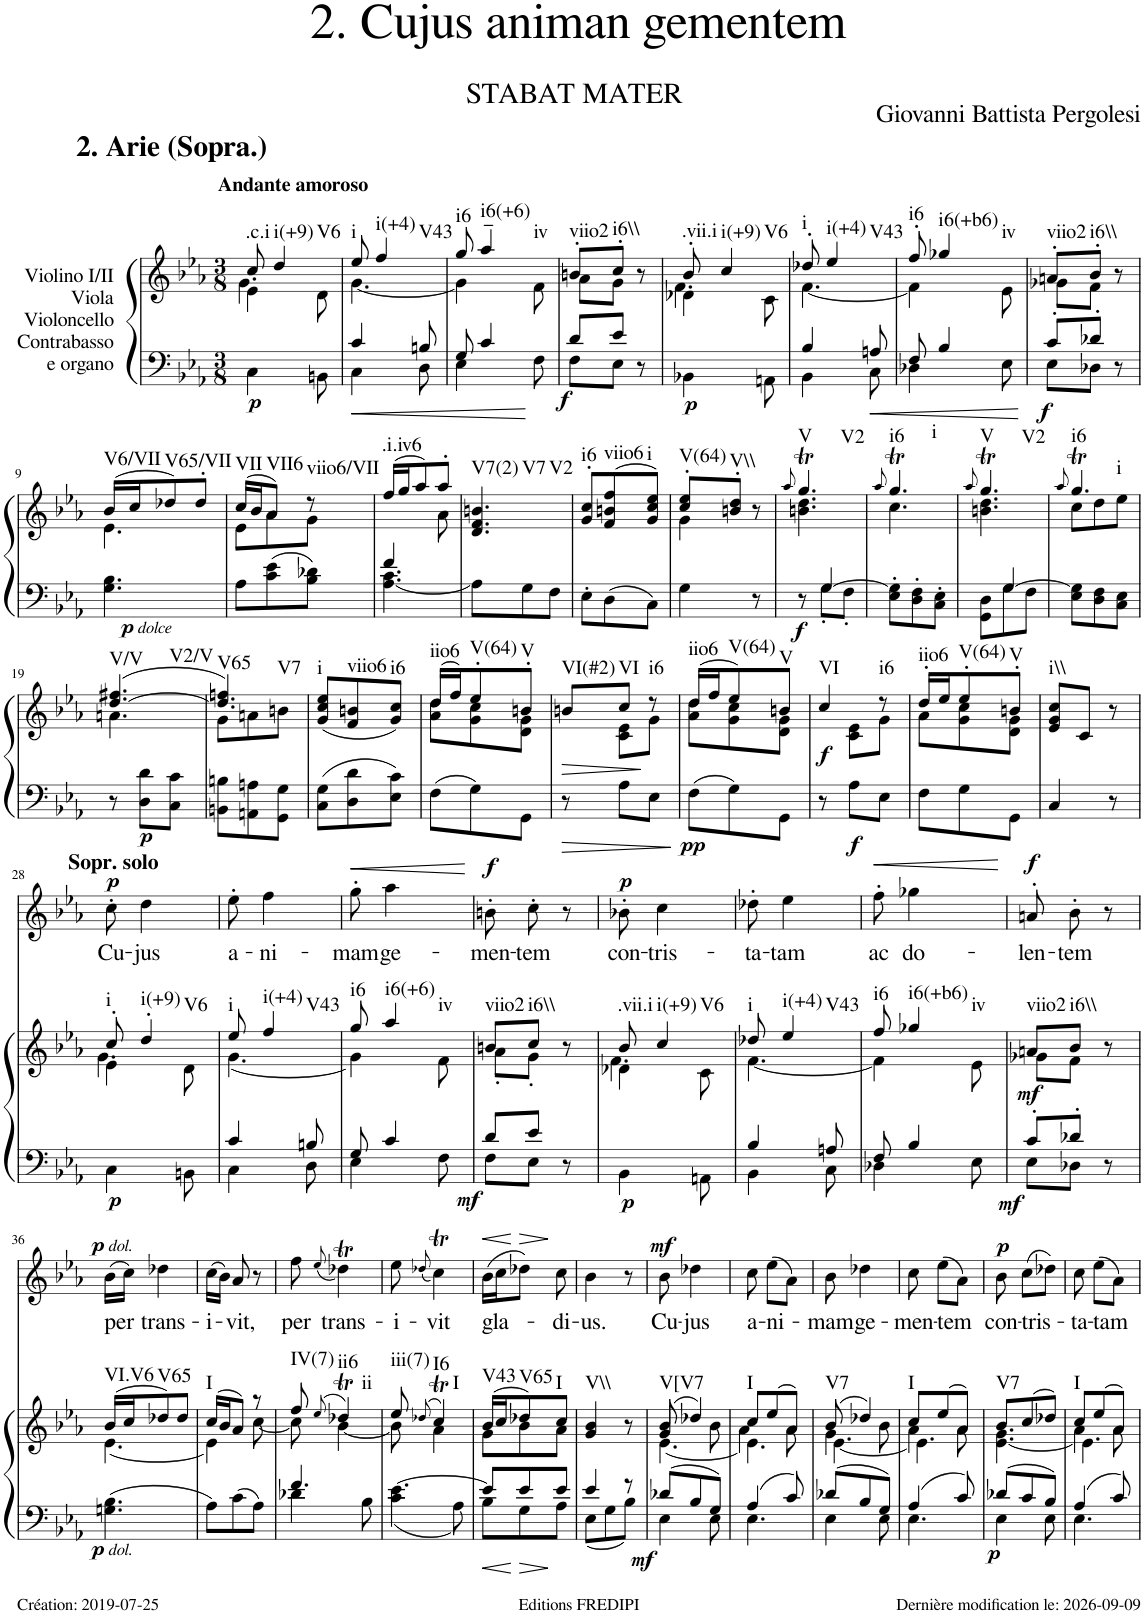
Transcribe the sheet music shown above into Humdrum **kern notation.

**kern	**kern	**dynam	**harte	**kern	**text	**dynam
*part2	*part2	*part2	*part2	*part1	*part1	*part1
*staff3	*staff2	*staff2/3	*	*staff1	*staff1	*staff1
*I"Violino I/II Viola Violoncello Contrabasso e organo	*	*	*	*I"Soprano	*	*
*clefF4	*clefG2	*	*	*clefG2	*	*
*k[b-e-a-]	*k[b-e-a-]	*	*	*k[b-e-a-]	*	*
*M3/8	*M3/8	*	*	*M3/8	*	*
=1	=1	=1	=1	=1	=1	=1
*	*^	*	*	*	*	*
*	*	*^	*	*	*	*	*
!	!	!	!	!	!	!LO:TX:a:B:t=Andante amoroso	!	!
!	!	!	!	!LO:DY:b=2	!LO:H:kt=.c.i	!	!	!
4C\	8cc/	4e-\	4.g\	p	N	4.r	.	.
!	!	!	!	!	!LO:H:n=1:kt=i(+9)	!	!	!
!	!	!	!	!	!LO:H:n=2:kt=V6	!	!	!
.	4dd/	.	.	.	N N	.	.	.
8BBn\	.	8d\	.	.	.	.	.	.
*	*	*v	*v	*	*	*	*	*
=2	=2	=2	=2	=2	=2	=2	=2
*^	*	*	*	*	*	*	*
!	!	!	!	!	!LO:H:kt=i	!	!	!
4c/	4C\	8ee-/	[<4.g\	.	N	4.r	.	.
!	!	!	!	!	!LO:H:n=1:kt=i(+4)	!	!	!
!	!	!	!	!	!LO:H:n=2:kt=V43	!	!	!
.	.	4ff/	.	.	N N	.	.	.
8Bn/	8D\	.	.	.	.	.	.	.
=3	=3	=3	=3	=3	=3	=3	=3	=3
!	!	!	!	!	!LO:H:kt=i6	!	!	!
8G/	4E-\	8gg/	4g\]	.	N	4.r	.	.
!	!	!	!	!	!LO:H:n=1:kt=i6(+6)	!	!	!
!	!	!	!	!	!LO:H:n=2:kt=iv	!	!	!
4c/	.	4aa-~/	.	.	N N	.	.	.
.	8F\	.	8f\	.	.	.	.	.
=4	=4	=4	=4	=4	=4	=4	=4	=4
!	!	!	!	!LO:DY:b=2	!LO:H:kt=viio2	!	!	!
8d/L	8F\L	8bn'/L	8a-\L	f	N	4.r	.	.
!	!	!	!	!	!LO:H:kt=i6\\	!	!	!
8e-/J	8E-\J	8cc'/J	8g\J	.	N	.	.	.
8r	8ryy	8r	8ryy	.	.	.	.	.
=5	=5	=5	=5	=5	=5	=5	=5	=5
*	*	*	*^	*	*	*	*	*
!	!	!	!	!	!LO:DY:b=2	!LO:H:kt=.vii.i	!	!	!
*v	*v	*	*	*	*	*	*	*	*
4BB-X\	8b-'/	4d-X\	4.f\	p	N	4.r	.	.
!	!	!	!	!	!LO:H:n=1:kt=i(+9)	!	!	!
!	!	!	!	!	!LO:H:n=2:kt=V6	!	!	!
.	4cc/	.	.	.	N N	.	.	.
8AAn\	.	8c\	.	.	.	.	.	.
*	*	*v	*v	*	*	*	*	*
=6	=6	=6	=6	=6	=6	=6	=6
*^	*	*	*	*	*	*	*
!	!	!	!	!	!LO:H:kt=i	!	!	!
4B-/	4BB-\	8dd-X'/	[<4.f\	.	N	4.r	.	.
!	!	!	!	!	!LO:H:n=1:kt=i(+4)	!	!	!
!	!	!	!	!	!LO:H:n=2:kt=V43	!	!	!
.	.	4ee-/	.	.	N N	.	.	.
8An/	8C\	.	.	.	.	.	.	.
=7	=7	=7	=7	=7	=7	=7	=7	=7
!	!	!	!	!	!LO:H:kt=i6	!	!	!
8F/	4D-X\	8ff'/	4f\]	.	N	4.r	.	.
!	!	!	!	!	!LO:H:n=1:kt=i6(+b6)	!	!	!
!	!	!	!	!	!LO:H:n=2:kt=iv	!	!	!
4B-/	.	4gg-X/	.	.	N N	.	.	.
.	8E-\	.	8e-\	.	.	.	.	.
=8	=8	=8	=8	=8	=8	=8	=8	=8
!	!	!	!	!LO:DY:b=2	!LO:H:kt=viio2	!	!	!
8c'/L	8E-\L	8an'/L	8g-X\L	f	N	4.r	.	.
!	!	!	!	!	!LO:H:kt=i6\\	!	!	!
8d-X'/J	8D-X\J	8b-'/J	8f\J	.	N	.	.	.
8r	8ryy	8r	8ryy	.	.	.	.	.
!!LO:LB:g=z
=9	=9	=9	=9	=9	=9	=9	=9	=9
!	!	!	!	!	!LO:H:kt=V6/VII	!	!	!
*v	*v	*	*	*	*	*	*	*
4.G\ 4.B-\	(>16b-/LL	4.e-\	.	N	4.r	.	.
!	!	!	!LO:DY:b	!	!	!	!
!	!	!	!LO:DY:n=1:b	!	!	!	!
.	16cc/J	.	p other-dynamics	.	.	.	.
!	!	!	!	!LO:H:kt=V65/VII	!	!	!
.	8dd-X/)	.	.	N	.	.	.
.	8dd-'/J	.	.	.	.	.	.
=10	=10	=10	=10	=10	=10	=10	=10
!	!	!	!	!LO:H:kt=VII	!	!	!
8A-\L	(>16cc/LL	8e-\L	.	N	4.r	.	.
.	16b-/J	.	.	.	.	.	.
!	!	!	!	!LO:H:kt=VII6	!	!	!
8c\ 8e-\	8a-/J)	8a-\	.	N	.	.	.
!	!	!	!	!LO:H:kt=viio6/VII	!	!	!
8B-\ 8d-X\J	8r	8g\J	.	N	.	.	.
=11	=11	=11	=11	=11	=11	=11	=11
*^	*	*	*	*	*	*	*
!	!	!	!	!	!LO:H:kt=.i.iv6	!	!	!
4f/	[<4.A-\ 4.c\	(>16ff/LL	4ryy	.	N	4.r	.	.
.	.	16gg/J	.	.	.	.	.	.
.	.	8aa-/)	.	.	.	.	.	.
8ryy	.	8aa-'/J	8a-\	.	.	.	.	.
=12	=12	=12	=12	=12	=12	=12	=12	=12
!	!	!	!	!	!LO:H:n=1:kt=V7(2)	!	!	!
!	!	!	!	!	!LO:H:n=2:kt=V7	!	!	!
!	!	!	!	!	!LO:H:n=3:kt=V2	!	!	!
*	*	*v	*v	*	*	*	*	*
4.ryy	8A-\L]	4.d/ 4.f/ 4.bn/	.	N N N	4.r	.	.
.	8G\	.	.	.	.	.	.
.	8F\J	.	.	.	.	.	.
=13	=13	=13	=13	=13	=13	=13	=13
!	!	!	!	!LO:H:kt=i6	!	!	!
*v	*v	*	*	*	*	*	*
8E-'>\L	8g/'> 8cc/'>L	.	N	4.r	.	.
!	!	!	!LO:H:kt=viio6	!	!	!
8D\	(>8f/ 8bn/ 8ff/	.	N	.	.	.
!	!	!	!LO:H:kt=i	!	!	!
8C\J	8g/ 8cc/ 8ee-/J)	.	N	.	.	.
=14	=14	=14	=14	=14	=14	=14
*	*^	*	*	*	*	*
!	!	!	!	!LO:H:kt=V(64)	!	!	!
4G\	8cc/' 8ee-/'L	4g\	.	N	4.r	.	.
!	!	!	!	!LO:H:kt=V\\	!	!	!
.	8bn/' 8dd/'J	.	.	N	.	.	.
8r	8r	8ryy	.	.	.	.	.
=15	=15	=15	=15	=15	=15	=15	=15
.	8qaa-/	.	.	.	.	.	.
*^	*	*	*	*	*	*	*
!	!	!	!	!LO:DY:b=2	!LO:H:n=1:kt=V	!	!	!
!	!	!	!	!	!LO:H:n=2:kt=V2	!	!	!
8r	8ryy	4.ggt/	4.bn\ 4.dd\	f	N N	4.r	.	.
[>4G/	8G'\L	.	.	.	.	.	.	.
.	8F'\J	.	.	.	.	.	.	.
*v	*v	*	*	*	*	*	*	*
=16	=16	=16	=16	=16	=16	=16	=16
.	8qaa-/	.	.	.	.	.	.
!	!	!	!	!LO:H:n=1:kt=i6	!	!	!
!	!	!	!	!LO:H:n=2:kt=i	!	!	!
8E-\' 8G\]'L	4.ggt/	4.cc\	.	N N	4.r	.	.
8D\' 8F\'	.	.	.	.	.	.	.
8C\' 8E-\'J	.	.	.	.	.	.	.
=17	=17	=17	=17	=17	=17	=17	=17
.	8qaa-/	.	.	.	.	.	.
*^	*	*	*	*	*	*	*
!	!	!	!	!	!LO:H:n=1:kt=V	!	!	!
!	!	!	!	!	!LO:H:n=2:kt=V2	!	!	!
8GG\ 8D\L	8ryy	4.ggt/	4.bn\ 4.dd\	.	N N	4.r	.	.
[>8G\	4G/	.	.	.	.	.	.	.
8F\J	.	.	.	.	.	.	.	.
*v	*v	*	*	*	*	*	*	*
=18	=18	=18	=18	=18	=18	=18	=18
.	8qaa-/	.	.	.	.	.	.
!	!	!	!	!LO:H:n=1:kt=i6	!	!	!
!	!	!	!	!LO:H:n=2:kt=i	!	!	!
8E-\ 8G\]L	4.ggt/	8cc\L	.	N N	4.r	.	.
8D\ 8F\	.	8dd\	.	.	.	.	.
8C\ 8E-\J	.	8ee-\J	.	.	.	.	.
!!LO:LB:g=z
=19	=19	=19	=19	=19	=19	=19	=19
!	!	!	!	!LO:H:n=1:kt=V/V	!	!	!
!	!	!	!	!LO:H:n=2:kt=V2/V	!	!	!
8r	4.an\	(>[>4.dd/ 4.ff#X/	.	N N	4.r	.	.
!	!	!	!LO:DY:b=2	!	!	!	!
8D\ 8d\L	.	.	p	.	.	.	.
8C\ 8c\J	.	.	.	.	.	.	.
=20	=20	=20	=20	=20	=20	=20	=20
!	!	!	!	!LO:H:kt=V65	!	!	!
8BBn\ 8Bn\L	8g\L	4.dd/] 4.ffn/)	.	N	4.r	.	.
8AAn\ 8An\	8an\	.	.	.	.	.	.
!	!	!	!	!LO:H:kt=V7	!	!	!
8GG\ 8G\J	8bn\J	.	.	N	.	.	.
*	*v	*v	*	*	*	*	*
=21	=21	=21	=21	=21	=21	=21
!	!	!	!LO:H:kt=i	!	!	!
8C\ 8G\L	(<8g/ 8cc/ 8ee-/L	.	N	4.r	.	.
!	!	!	!LO:H:kt=viio6	!	!	!
8D\ 8d\	8f/ 8bn/	.	N	.	.	.
!	!	!	!LO:H:kt=i6	!	!	!
8E-\ 8c\J	8g/ 8cc/J)	.	N	.	.	.
=22	=22	=22	=22	=22	=22	=22
*	*^	*	*	*	*	*
!	!	!	!	!LO:H:kt=iio6	!	!	!
8F\L	(>16dd/LL	8a-\ 8dd\L	.	N	4.r	.	.
.	16ff/J)	.	.	.	.	.	.
!	!	!	!	!LO:H:kt=V(64)	!	!	!
8G\	8ee-'/	8g\ 8cc\	.	N	.	.	.
!	!	!	!	!LO:H:kt=V	!	!	!
8GG\J	8bn'/J	8d\ 8g\J	.	N	.	.	.
=23	=23	=23	=23	=23	=23	=23	=23
!	!	!	!LO:HP:b	!LO:H:kt=VI(#2)	!	!	!
8r	8bn/L	8ryy	>	N	4.r	.	.
!	!	!	!	!LO:H:kt=VI	!	!	!
8A-\L	8cc/J	8c\ 8e-\L	.	N	.	.	.
!	!	!	!	!LO:H:kt=i6	!	!	!
8E-\J	8r	8g\J	]	N	.	.	.
=24	=24	=24	=24	=24	=24	=24	=24
!	!	!	!LO:DY:b=2	!LO:H:kt=iio6	!	!	!
8F\L	(16dd/LL	8a-\ 8dd\L	pp	N	4.r	.	.
.	16ff/J	.	.	.	.	.	.
!	!	!	!	!LO:H:kt=V(64)	!	!	!
8G\	8ee-/)	8g\ 8cc\	.	N	.	.	.
!	!	!	!	!LO:H:kt=V	!	!	!
8GG\J	8bn/J	8d\ 8g\J	.	N	.	.	.
=25	=25	=25	=25	=25	=25	=25	=25
!	!	!	!LO:DY:b	!LO:H:kt=VI	!	!	!
8r	4cc/	8ryy	f	N	4.r	.	.
!	!	!	!LO:DY:b=2	!	!	!	!
8A-\L	.	8c\ 8e-\L	f	.	.	.	.
!	!	!	!	!LO:H:kt=i6	!	!	!
8E-\J	8r	8g\J	.	N	.	.	.
=26	=26	=26	=26	=26	=26	=26	=26
!	!	!	!	!LO:H:kt=iio6	!	!	!
8F\L	16dd'/LL	8a-\L	.	N	4.r	.	.
.	16ee-/J	.	.	.	.	.	.
!	!	!	!	!LO:H:kt=V(64)	!	!	!
8G\	8ee-'/	8g\ 8cc\	.	N	.	.	.
!	!	!	!	!LO:H:kt=V	!	!	!
8GG\J	8bn'/J	8d\ 8g\J	.	N	.	.	.
=27	=27	=27	=27	=27	=27	=27	=27
!	!	!	!	!LO:H:kt=i\\	!	!	!
*	*v	*v	*	*	*	*	*
4C/	8e-/ 8g/ 8cc/L	.	N	4.r	.	.
.	8c/J	.	.	.	.	.
8r	8r	.	.	.	.	.
!!LO:LB:g=z
=28	=28	=28	=28	=28	=28	=28
*	*^	*	*	*	*	*
*	*	*^	*	*	*	*	*
!	!	!	!	!	!	!LO:TX:a:B:t=Sopr. solo	!	!
!	!	!	!	!LO:DY:b=2	!LO:H:kt=i	!	!LO:LY:b	!LO:DY:a
4C\	8cc'/	4e-\	4.g\	p	N	8cc'\	Cu-	p
!	!	!	!	!	!LO:H:n=1:kt=i(+9)	!	!LO:LY:b	!
!	!	!	!	!	!LO:H:n=2:kt=V6	!	!	!
.	4dd'/	.	.	.	N N	4dd\	-jus	.
8BBn\	.	8d\	.	.	.	.	.	.
*	*	*v	*v	*	*	*	*	*
=29	=29	=29	=29	=29	=29	=29	=29
*^	*	*	*	*	*	*	*
!	!	!	!	!	!LO:H:kt=i	!	!LO:LY:b	!
4c/	4C\	8ee-/	[<4.g\	.	N	8ee-'\	a-	.
!	!	!	!	!	!LO:H:n=1:kt=i(+4)	!	!LO:LY:b	!
!	!	!	!	!	!LO:H:n=2:kt=V43	!	!	!
.	.	4ff/	.	.	N N	4ff\	-ni-	.
8Bn/	8D\	.	.	.	.	.	.	.
=30	=30	=30	=30	=30	=30	=30	=30	=30
!	!	!	!	!	!LO:H:kt=i6	!	!LO:LY:b	!LO:HP:b
8G/	4E-\	8gg/	4g\]	.	N	8gg'\	-mam	<
!	!	!	!	!	!LO:H:n=1:kt=i6(+6)	!	!LO:LY:b	!
!	!	!	!	!	!LO:H:n=2:kt=iv	!	!	!
4c/	.	4aa-/	.	.	N N	4aa-\	ge-	.
.	8F\	.	8f\	.	.	.	.	.
*v	*v	*	*	*	*	*	*	*
*	*v	*v	*	*	*	*	*
.	.	.	.	.	.	[
=31	=31	=31	=31	=31	=31	=31
*^	*^	*	*	*	*	*
!	!	!	!	!LO:DY:b=2	!LO:H:kt=viio2	!	!LO:LY:b	!LO:DY:a
8d/L	8F\L	8bn/L	8a-'\L	mf	N	8bn'\	-men-	f
!	!	!	!	!	!LO:H:kt=i6\\	!	!LO:LY:b	!
8e-/J	8E-\J	8cc/J	8g'\J	.	N	8cc'\	-tem	.
8r	8ryy	8r	8ryy	.	.	8r	.	.
=32	=32	=32	=32	=32	=32	=32	=32	=32
*	*	*	*^	*	*	*	*	*
!	!	!	!	!	!LO:DY:b=2	!LO:H:kt=.vii.i	!	!LO:LY:b	!LO:DY:a
*v	*v	*	*	*	*	*	*	*	*
4BB-\	8b-/	4d-X\	4.f\	p	N	8b-X'\	con-	p
!	!	!	!	!	!LO:H:n=1:kt=i(+9)	!	!LO:LY:b	!
!	!	!	!	!	!LO:H:n=2:kt=V6	!	!	!
.	4cc/	.	.	.	N N	4cc\	-tris-	.
8AAn\	.	8c\	.	.	.	.	.	.
*	*	*v	*v	*	*	*	*	*
=33	=33	=33	=33	=33	=33	=33	=33
*^	*	*	*	*	*	*	*
!	!	!	!	!	!LO:H:kt=i	!	!LO:LY:b	!
4B-/	4BB-\	8dd-X/	[<4.f\	.	N	8dd-X'\	-ta-	.
!	!	!	!	!	!LO:H:n=1:kt=i(+4)	!	!LO:LY:b	!
!	!	!	!	!	!LO:H:n=2:kt=V43	!	!	!
.	.	4ee-/	.	.	N N	4ee-\	-tam	.
8An/	8C\	.	.	.	.	.	.	.
=34	=34	=34	=34	=34	=34	=34	=34	=34
!	!	!	!	!	!LO:H:kt=i6	!	!LO:LY:b	!LO:HP:b
8F/	4D-X\	8ff/	4f\]	.	N	8ff'\	ac	<
!	!	!	!	!	!LO:H:n=1:kt=i6(+b6)	!	!LO:LY:b	!
!	!	!	!	!	!LO:H:n=2:kt=iv	!	!	!
4B-/	.	4gg-X/	.	.	N N	4gg-X\	do-	.
.	8E-\	.	8e-\	.	.	.	.	.
*v	*v	*	*	*	*	*	*	*
*	*v	*v	*	*	*	*	*
.	.	.	.	.	.	[
=35	=35	=35	=35	=35	=35	=35
*^	*^	*	*	*	*	*
!	!	!	!	!LO:DY:b=2	!	!	!LO:LY:b	!
!	!	!	!	!LO:DY:n=1:b	!LO:H:kt=viio2	!	!	!LO:DY:a
8c'/L	8E-\L	8an/L	8g-X\L	mf mf	N	8an'>/	-len-	f
!	!	!	!	!	!LO:H:kt=i6\\	!	!LO:LY:b	!
8d-X'/J	8D-X\J	8b-/J	8f\J	.	N	8b-'\	-tem	.
8r	8ryy	8r	8ryy	.	.	8r	.	.
!!LO:LB:g=z
=36	=36	=36	=36	=36	=36	=36	=36	=36
!	!	!	!	!LO:DY:b=2	!	!	!LO:LY:b	!
!	!	!	!	!LO:DY:n=1:b=2	!	!	!	!LO:DY:a
!	!	!	!	!	!LO:H:kt=VI.V6	!	!	!LO:DY:n=1:a
*v	*v	*	*	*	*	*	*	*
4.Gn\ 4.B-\	(16b-/LL	[<4.e-\	p other-dynamics	N	(>16b-\LL	per	p other-dynamics
.	16cc/J	.	.	.	16cc\JJ)	.	.
!	!	!	!	!LO:H:kt=V65	!	!LO:LY:b	!
.	8dd-X/)	.	.	N	4dd-X\	trans-	.
.	8dd-/J	.	.	.	.	.	.
=37	=37	=37	=37	=37	=37	=37	=37
!	!	!	!	!LO:H:kt=I	!	!LO:LY:b	!
8A-\L	(>16cc/LL	4e-\]	.	N	(>16cc\LL	-i-	.
.	16b-/J	.	.	.	16b-\JJ)	.	.
!	!	!	!	!	!	!LO:LY:b	!
8c\	8a-/J)	.	.	.	8a-/	-vit,	.
8A-\J	8r	[<8cc\	.	.	8r	.	.
=38	=38	=38	=38	=38	=38	=38	=38
*^	*	*	*	*	*	*	*
!	!	!	!	!	!LO:H:kt=IV(7)	!	!LO:LY:b	!
4d-X\	4.f/	8ff/	8cc\]	.	N	8ff\	per	.
.	.	(8qee-/	.	.	.	(8qee-/	.	.
!	!	!	!	!	!LO:H:n=1:kt=ii6	!	!LO:LY:b	!
!	!	!	!	!	!LO:H:n=2:kt=ii	!	!	!
.	.	4dd-XT/)	[<4b-\	.	N N	4dd-XT\)	trans-	.
8B-\	.	.	.	.	.	.	.	.
=39	=39	=39	=39	=39	=39	=39	=39	=39
!	!	!	!	!	!LO:H:kt=iii(7)	!	!LO:LY:b	!
4c\	[>4.e-\	8ee-/	8b-\]	.	N	8ee-\	-i-	.
.	.	(8qdd-X/	.	.	.	(8qdd-X/	.	.
!	!	!	!	!	!LO:H:n=1:kt=I6	!	!LO:LY:b	!
!	!	!	!	!	!LO:H:n=2:kt=I	!	!	!
.	.	4ccT/)	4a-\	.	N N	4ccT\)	-vit	.
8A-\	.	.	.	.	.	.	.	.
=40	=40	=40	=40	=40	=40	=40	=40	=40
!	!	!	!	!	!LO:H:kt=V43	!	!LO:LY:b	!LO:HP:b
8B-\L	8e-/L]	(>16b-/LL	8g\L	.	N	(>16b-\LL	gla-	<
.	.	16cc/J	.	.	.	16cc\J	.	.
!	!	!	!	!	!LO:H:kt=V65	!	!	!LO:HP:n=1:b
8G\	8e-/	8dd-X/)	8b-\	.	N	8dd-X\J)	.	[ >
!	!	!	!	!	!LO:H:kt=I	!	!LO:LY:b	!
8A-\J	8e-/J	8cc/J	8a-\J	.	N	8cc\	-di-	]
=41	=41	=41	=41	=41	=41	=41	=41	=41
!	!	!	!	!	!LO:H:kt=V\\	!	!LO:LY:b	!
*	*	*v	*v	*	*	*	*	*
4e-/	8E-\L	4g/ 4b-/	.	N	4b-\	-us.	.
.	8G\	.	.	.	.	.	.
8r	8B-\J	8r	.	.	8r	.	.
=42	=42	=42	=42	=42	=42	=42	=42
*	*	*^	*	*	*	*	*
*	*	*	*^	*	*	*	*	*
!	!	!	!	!	!LO:DY:b=2	!LO:H:kt=V[V7	!	!LO:LY:b	!LO:DY:a
8d-X/L	4E-\	(>8b-/	[<4.e-\	4g/	mf	N	8b-\	Cu-	mf
!	!	!	!	!	!	!	!	!LO:LY:b	!
8B-/	.	4dd-X/)	.	.	.	.	4dd-X\	-jus	.
8G/J	8E-\	.	.	8b-\	.	.	.	.	.
=43	=43	=43	=43	=43	=43	=43	=43	=43	=43
!	!	!	!	!	!	!LO:H:kt=I	!	!LO:LY:b	!
4A-/	4.E-\	8cc/L	4.e-\]	4a-\	.	N	8cc\	a-	.
!	!	!	!	!	!	!	!	!LO:LY:b	!
.	.	(>8ee-/	.	.	.	.	(>8ee-\L	-ni-	.
8c/	.	8a-/J)	.	8a-\	.	.	8a-\J)	.	.
=44	=44	=44	=44	=44	=44	=44	=44	=44	=44
!	!	!	!	!	!	!LO:H:kt=V7	!	!LO:LY:b	!
8d-X/L	4E-\	(>8b-/	4g\	[<4.e-\	.	N	8b-\	-mam	.
!	!	!	!	!	!	!	!	!LO:LY:b	!
8B-/	.	4dd-X/)	.	.	.	.	4dd-X\	ge-	.
8G/J	8E-\	.	8b-\	.	.	.	.	.	.
=45	=45	=45	=45	=45	=45	=45	=45	=45	=45
!	!	!	!	!	!	!LO:H:kt=I	!	!LO:LY:b	!
4A-/	4.E-\	8cc/L	4a-\	4.e-\]	.	N	8cc\	-men-	.
!	!	!	!	!	!	!	!	!LO:LY:b	!
.	.	(>8ee-/	.	.	.	.	(>8ee-\L	-tem	.
8c/	.	8a-/J)	8a-\	.	.	.	8a-\J)	.	.
*	*	*	*v	*v	*	*	*	*	*
=46	=46	=46	=46	=46	=46	=46	=46	=46
!	!	!	!	!LO:DY:b=2	!LO:H:kt=V7	!	!LO:LY:b	!LO:DY:a
8d-X/L	4E-\	8b-/L	[4.e-\ 4.g\	p	N	8b-\	con-	p
!	!	!	!	!	!	!	!LO:LY:b	!
8c/	.	(>8cc/	.	.	.	(>8cc\L	-tris-	.
8B-/J	8E-\	8dd-X/J)	.	.	.	8dd-X\J)	.	.
=47	=47	=47	=47	=47	=47	=47	=47	=47
*	*	*	*^	*	*	*	*	*
!	!	!	!	!	!	!LO:H:kt=I	!	!LO:LY:b	!
4A-/	4.E-\	8cc/L	4a-\	4.e-\]	.	N	8cc\	-ta-	.
!	!	!	!	!	!	!	!	!LO:LY:b	!
.	.	(>8ee-/	.	.	.	.	(>8ee-\L	-tam	.
8c/	.	8a-/J)	8a-\	.	.	.	8a-\J)	.	.
*v	*v	*	*	*	*	*	*	*	*
*	*v	*v	*v	*	*	*	*	*
=	=	=	=	=	=	=
*-	*-	*-	*-	*-	*-	*-
